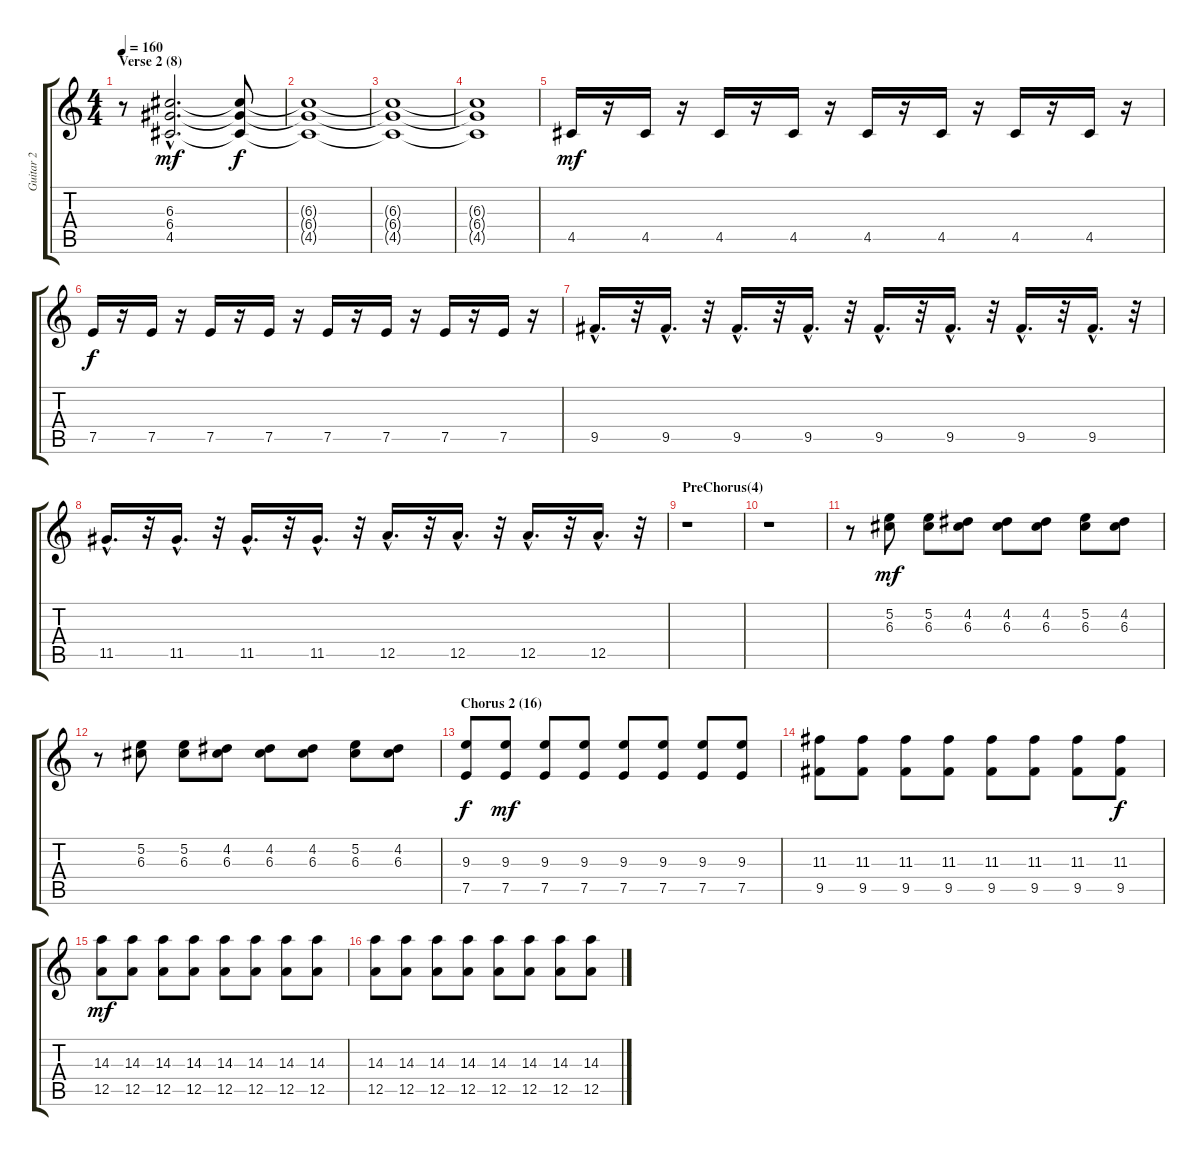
\track ("Guitar 2" "Guitar 2") {instrument distortionguitar}
\staff {score tabs}
\tuning (E4 B3 G3 D3 A2 E2) {hide}
\ts (4 4)
\section ("" "Verse 2 (8)")
\tempo 160
\clef g2
\ks c
r.8{dy mf} (6.3{hac} 6.4{hac} 4.5{hac}).2{d} (6.3{t} 6.4{t} 4.5{t}).8{dy f} |
(6.3{t} 6.4{t} 4.5{t}).1 |
(6.3{t} 6.4{t} 4.5{t}).1 |
(6.3{t} 6.4{t} 4.5{t}).1 |
4.5.16{dy mf volume 11} r.16 4.5.16 r.16 4.5.16 r.16 4.5.16 r.16 4.5.16 r.16 4.5.16 r.16 4.5.16 r.16 4.5.16 r.16 |
7.5.16{dy f volume 12} r.16 7.5.16 r.16 7.5.16 r.16 7.5.16 r.16 7.5.16 r.16 7.5.16 r.16 7.5.16 r.16 7.5.16 r.16 |
9.5{hac}.16{d} r.32 9.5{hac}.16{d} r.32 9.5{hac}.16{d} r.32 9.5{hac}.16{d} r.32 9.5{hac}.16{d} r.32 9.5{hac}.16{d} r.32 9.5{hac}.16{d} r.32 9.5{hac}.16{d} r.32 |
11.5{hac}.16{d volume 14} r.32 11.5{hac}.16{d} r.32 11.5{hac}.16{d} r.32 11.5{hac}.16{d} r.32 12.5{hac}.16{d} r.32 12.5{hac}.16{d} r.32 12.5{hac}.16{d} r.32 12.5{hac}.16{d} r.32 |
\section ("" "PreChorus(4)")
r.1 |
r.1 |
r.8 (5.2 6.3).8{dy mf} (5.2 6.3).8 (4.2 6.3).8 (4.2 6.3).8 (4.2 6.3).8 (5.2 6.3).8 (4.2 6.3).8 |
r.8 (5.2 6.3).8 (5.2 6.3).8 (4.2 6.3).8 (4.2 6.3).8 (4.2 6.3).8 (5.2 6.3).8 (4.2 6.3).8 |
\section ("" "Chorus 2 (16)")
(9.3 7.5).8{dy f} (9.3 7.5).8{dy mf volume 11} (9.3 7.5).8 (9.3 7.5).8 (9.3 7.5).8 (9.3 7.5).8 (9.3 7.5).8 (9.3 7.5).8 |
(11.3 9.5).8 (11.3 9.5).8 (11.3 9.5).8 (11.3 9.5).8 (11.3 9.5).8 (11.3 9.5).8 (11.3 9.5).8 (11.3 9.5).8{dy f} |
(14.3 12.5).8{dy mf} (14.3 12.5).8 (14.3 12.5).8 (14.3 12.5).8 (14.3 12.5).8 (14.3 12.5).8 (14.3 12.5).8 (14.3 12.5).8 |
(14.3 12.5).8 (14.3 12.5).8 (14.3 12.5).8 (14.3 12.5).8 (14.3 12.5).8 (14.3 12.5).8 (14.3 12.5).8 (14.3 12.5).8
